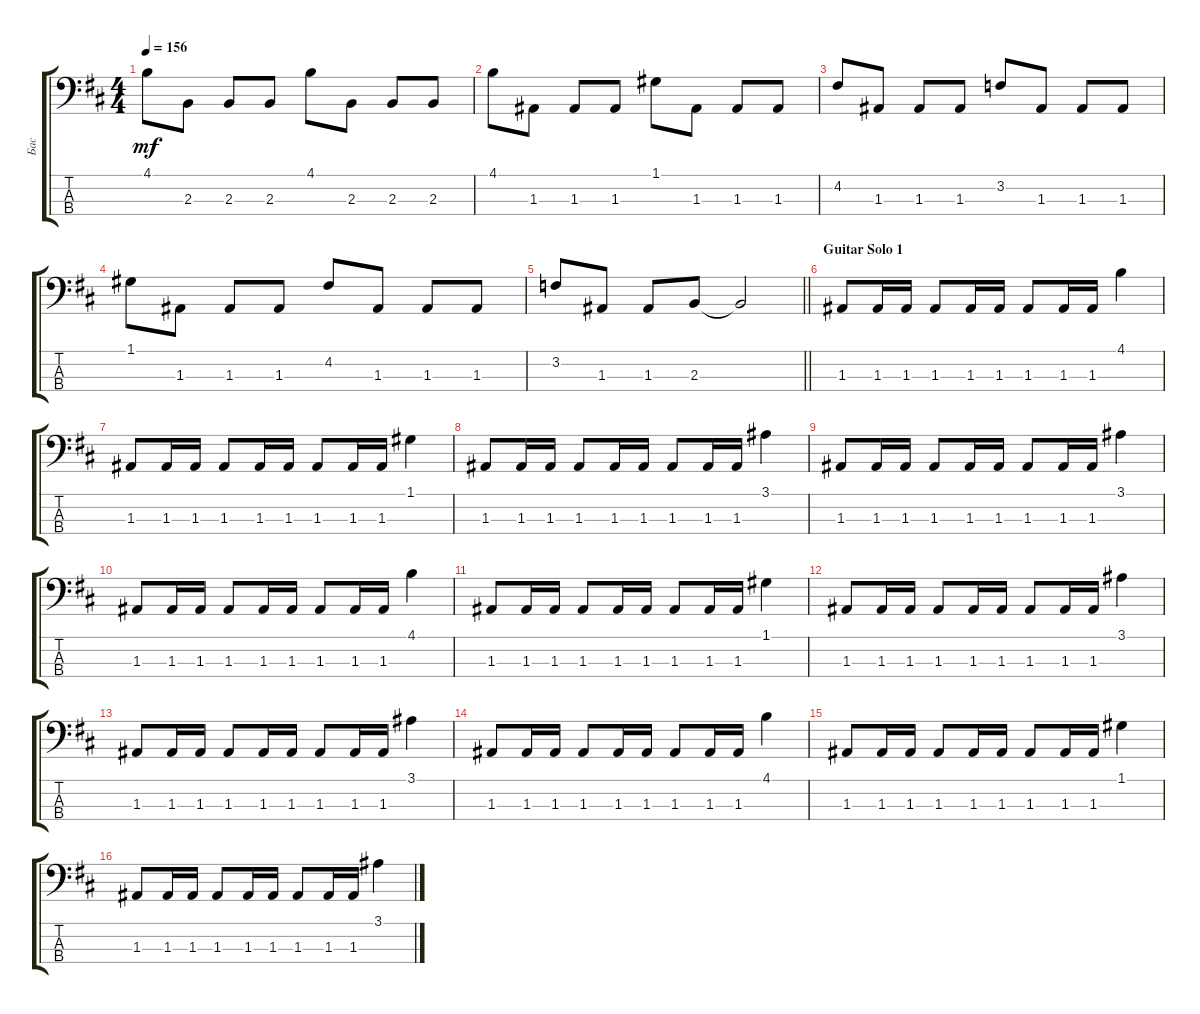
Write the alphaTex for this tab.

\track ("Бас" "Бас") {instrument electricbassfinger}
\staff {score tabs}
\tuning (G2 D2 A1 E1) {hide}
\ts (4 4)
\tempo 156
\clef f4
\ks bminor
4.1.8{dy mf} 2.3.8 2.3.8 2.3.8 4.1.8 2.3.8 2.3.8 2.3.8 |
4.1.8 1.3.8 1.3.8 1.3.8 1.1.8 1.3.8 1.3.8 1.3.8 |
4.2.8 1.3.8 1.3.8 1.3.8 3.2.8 1.3.8 1.3.8 1.3.8 |
1.1.8 1.3.8 1.3.8 1.3.8 4.2.8 1.3.8 1.3.8 1.3.8 |
\barLineRight lightlight
3.2.8 1.3.8 1.3.8 2.3.8 2.3{t}.2 |
\section ("" "Guitar Solo 1")
1.3.8 1.3.16 1.3.16 1.3.8 1.3.16 1.3.16 1.3.8 1.3.16 1.3.16 4.1.4 |
1.3.8 1.3.16 1.3.16 1.3.8 1.3.16 1.3.16 1.3.8 1.3.16 1.3.16 1.1.4 |
1.3.8 1.3.16 1.3.16 1.3.8 1.3.16 1.3.16 1.3.8 1.3.16 1.3.16 3.1.4 |
1.3.8 1.3.16 1.3.16 1.3.8 1.3.16 1.3.16 1.3.8 1.3.16 1.3.16 3.1.4 |
1.3.8 1.3.16 1.3.16 1.3.8 1.3.16 1.3.16 1.3.8 1.3.16 1.3.16 4.1.4 |
1.3.8 1.3.16 1.3.16 1.3.8 1.3.16 1.3.16 1.3.8 1.3.16 1.3.16 1.1.4 |
1.3.8 1.3.16 1.3.16 1.3.8 1.3.16 1.3.16 1.3.8 1.3.16 1.3.16 3.1.4 |
1.3.8 1.3.16 1.3.16 1.3.8 1.3.16 1.3.16 1.3.8 1.3.16 1.3.16 3.1.4 |
1.3.8 1.3.16 1.3.16 1.3.8 1.3.16 1.3.16 1.3.8 1.3.16 1.3.16 4.1.4 |
1.3.8 1.3.16 1.3.16 1.3.8 1.3.16 1.3.16 1.3.8 1.3.16 1.3.16 1.1.4 |
1.3.8 1.3.16 1.3.16 1.3.8 1.3.16 1.3.16 1.3.8 1.3.16 1.3.16 3.1.4
